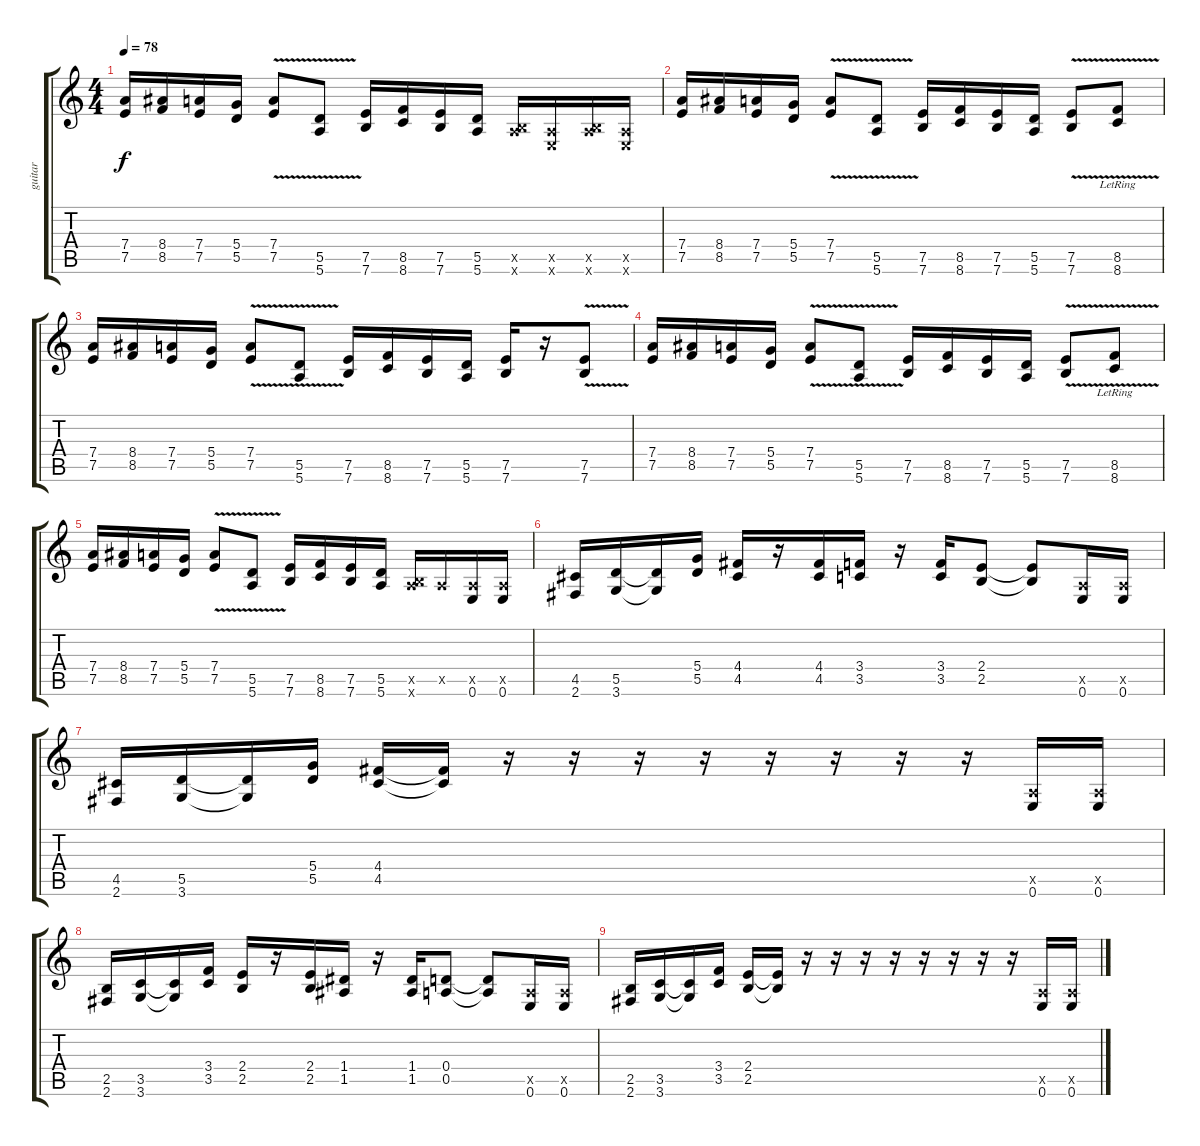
\track ("guitar" "guitar") {instrument distortionguitar}
\staff {score tabs}
\tuning (E4 B3 G3 D3 A2 E2) {hide}
\ts (4 4)
\tempo 78
\clef g2
\ks c
(7.4 7.5).16{dy f} (8.4 8.5).16 (7.4 7.5).16 (5.4 5.5).16 (7.4{v} 7.5{v}).8 (5.5{v} 5.6{v}).8 (7.5 7.6).16 (8.5 8.6).16 (7.5 7.6).16 (5.5 5.6).16 (0.5{x} 7.6{x}).16 (0.5{x} 0.6{x}).16 (0.5{x} 7.6{x}).16 (0.5{x} 0.6{x}).16 |
(7.4 7.5).16 (8.4 8.5).16 (7.4 7.5).16 (5.4 5.5).16 (7.4{v} 7.5{v}).8 (5.5{v} 5.6{v}).8 (7.5 7.6).16 (8.5 8.6).16 (7.5 7.6).16 (5.5 5.6).16 (7.5{v} 7.6{v}).8 (8.5{v lr} 8.6{v lr}).8 |
(7.4 7.5).16 (8.4 8.5).16 (7.4 7.5).16 (5.4 5.5).16 (7.4{v} 7.5{v}).8 (5.5{v} 5.6{v}).8 (7.5 7.6).16 (8.5 8.6).16 (7.5 7.6).16 (5.5 5.6).16 (7.5 7.6).16 r.16 (7.5{v} 7.6{v}).8 |
(7.4 7.5).16 (8.4 8.5).16 (7.4 7.5).16 (5.4 5.5).16 (7.4{v} 7.5{v}).8 (5.5{v} 5.6{v}).8 (7.5 7.6).16 (8.5 8.6).16 (7.5 7.6).16 (5.5 5.6).16 (7.5{v} 7.6{v}).8 (8.5{v lr} 8.6{v lr}).8 |
(7.4 7.5).16 (8.4 8.5).16 (7.4 7.5).16 (5.4 5.5).16 (7.4{v} 7.5{v}).8 (5.5{v} 5.6{v}).8 (7.5 7.6).16 (8.5 8.6).16 (7.5 7.6).16 (5.5 5.6).16 (0.5{x} 7.6{x}).16 0.5{x}.16 (0.5{x} 0.6).16 (0.5{x} 0.6).16 |
(4.5 2.6).16 (5.5 3.6).16 (5.5{t} 3.6{t}).16 (5.4 5.5).16 (4.4 4.5).16 r.16 (4.4 4.5).16 (3.4 3.5).16 r.16 (3.4 3.5).16 (2.4 2.5).8 (2.4{t} 2.5{t}).8 (0.5{x} 0.6).16 (0.5{x} 0.6).16 |
(4.5 2.6).16 (5.5 3.6).16 (5.5{t} 3.6{t}).16 (5.4 5.5).16 (4.4 4.5).16 (4.4{t} 4.5{t}).16 r.16 r.16 r.16 r.16 r.16 r.16 r.16 r.16 (0.5{x} 0.6).16 (0.5{x} 0.6).16 |
(2.5 2.6).16 (3.5 3.6).16 (3.5{t} 3.6{t}).16 (3.4 3.5).16 (2.4 2.5).16 r.16 (2.4 2.5).16 (1.4 1.5).16 r.16 (1.4 1.5).16 (0.4 0.5).8 (0.4{t} 0.5{t}).8 (0.5{x} 0.6).16 (0.5{x} 0.6).16 |
(2.5 2.6).16 (3.5 3.6).16 (3.5{t} 3.6{t}).16 (3.4 3.5).16 (2.4 2.5).16 (2.4{t} 2.5{t}).16 r.16 r.16 r.16 r.16 r.16 r.16 r.16 r.16 (0.5{x} 0.6).16 (0.5{x} 0.6).16
